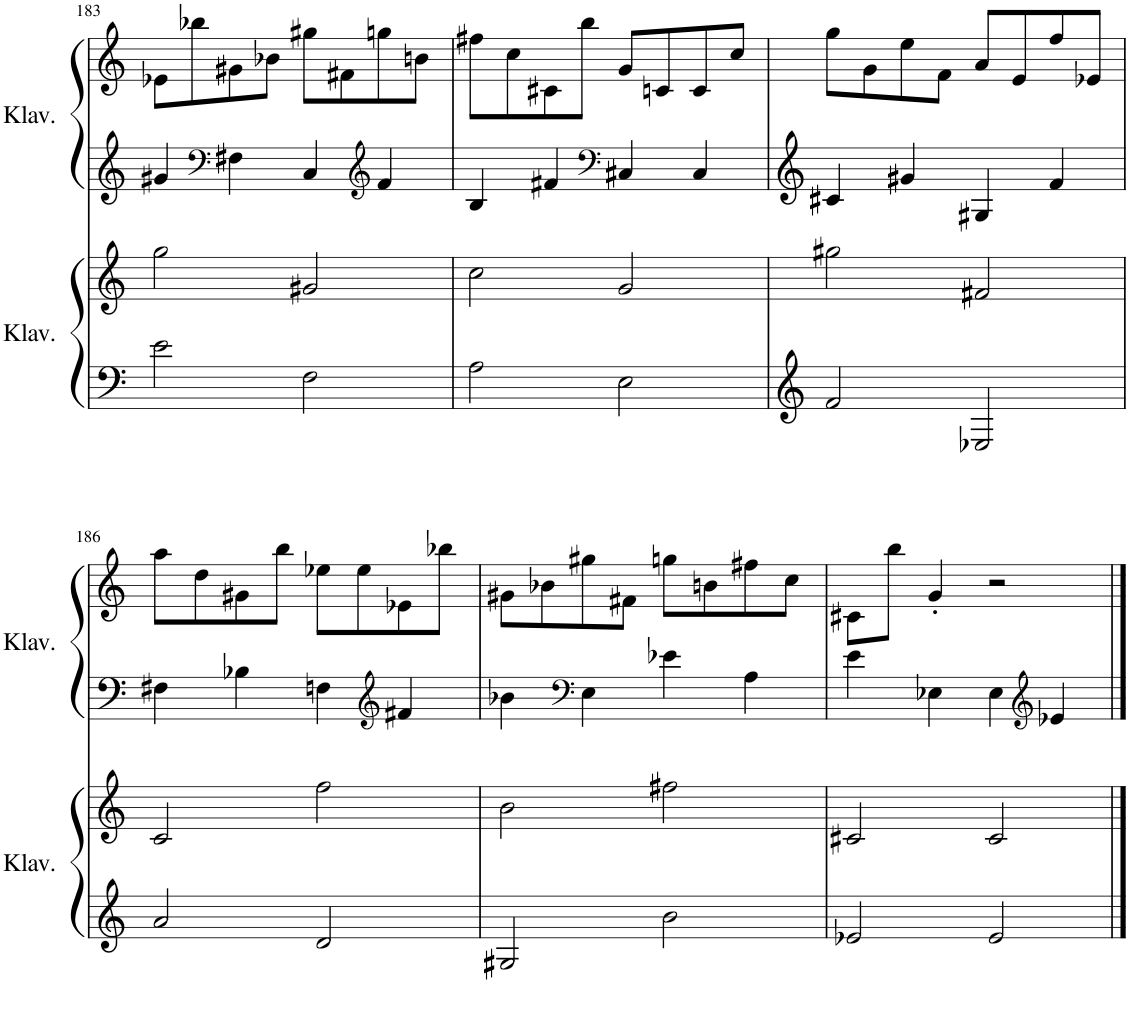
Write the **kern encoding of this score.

**kern	**kern	**kern	**kern
*part2	*part2	*part1	*part1
*staff4	*staff3	*staff2	*staff1
*I"Klavier	*	*I"Klavier	*
*I'Klav.	*	*I'Klav.	*
!!LO:PB:g=z
*clefF4	*clefG2	*clefG2	*clefG2
*k[]	*k[]	*k[]	*k[]
*M4/4	*M4/4	*M4/4	*M4/4
=183	=183	=183	=183
2e\	2gg\	4g#X/	8e-X\L
.	.	.	8bb-X\
*	*	*clefF4	*
.	.	4F#X\	8g#X\
.	.	.	8b-X\J
2F\	2g#X/	4C/	8gg#X\L
.	.	.	8f#X\
*	*	*clefG2	*
.	.	4f/	8ggn\
.	.	.	8bn\J
=184	=184	=184	=184
2A\	2cc\	4B/	8ff#X\L
.	.	.	8cc\
.	.	4f#X/	8c#X\
.	.	.	8bb\J
*	*	*clefF4	*
2E\	2g/	4C#X/	8g/L
.	.	.	8cn/
.	.	4C#/	8c/
.	.	.	8cc/J
=185	=185	=185	=185
2f/	2gg#X\	4c#X/	8gg\L
.	.	.	8g\
.	.	4g#X/	8ee\
.	.	.	8f\J
2E-X/	2f#X/	4G#X/	8a/L
.	.	.	8e/
.	.	4f/	8ff/
.	.	.	8e-X/J
!!LO:LB:g=z
=186	=186	=186	=186
2a/	2c/	4F#X\	8aa\L
.	.	.	8dd\
.	.	4B-X\	8g#X\
.	.	.	8bb\J
2d/	2ff\	4Fn\	8ee-X\L
.	.	.	8ee-\
*	*	*clefG2	*
.	.	4f#X/	8e-X\
.	.	.	8bb-X\J
=187	=187	=187	=187
2G#X/	2b\	4b-X\	8g#X\L
.	.	.	8b-X\
*	*	*clefF4	*
.	.	4E\	8gg#X\
.	.	.	8f#X\J
2b\	2ff#X\	4e-X\	8ggn\L
.	.	.	8bn\
.	.	4A\	8ff#X\
.	.	.	8cc\J
=188	=188	=188	=188
2e-X/	2c#X/	4e\	8c#X\L
.	.	.	8bb\J
.	.	4E-X\	4g'/
2e-/	2c#/	4E-\	2r
*	*	*clefG2	*
.	.	4e-X/	.
==	==	==	==
*-	*-	*-	*-
